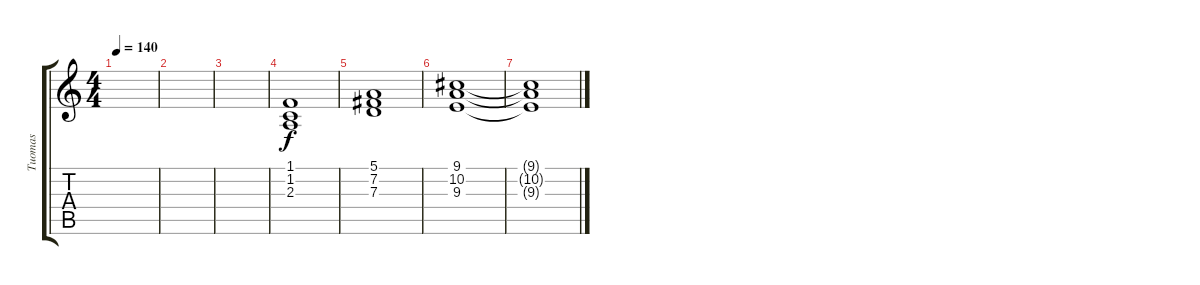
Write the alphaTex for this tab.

\track ("Tuomas" "Tuomas") {instrument stringensemble1}
\staff {score tabs}
\tuning (E4 B3 G3 D3 A2 E2) {hide}
\ts (4 4)
\tempo 140
\clef g2
\ks c
|
|
|
(1.1 1.2 2.3).1 |
(5.1 7.2 7.3).1 |
(9.1 10.2 9.3).1 |
(9.1{t} 10.2{t} 9.3{t}).1
